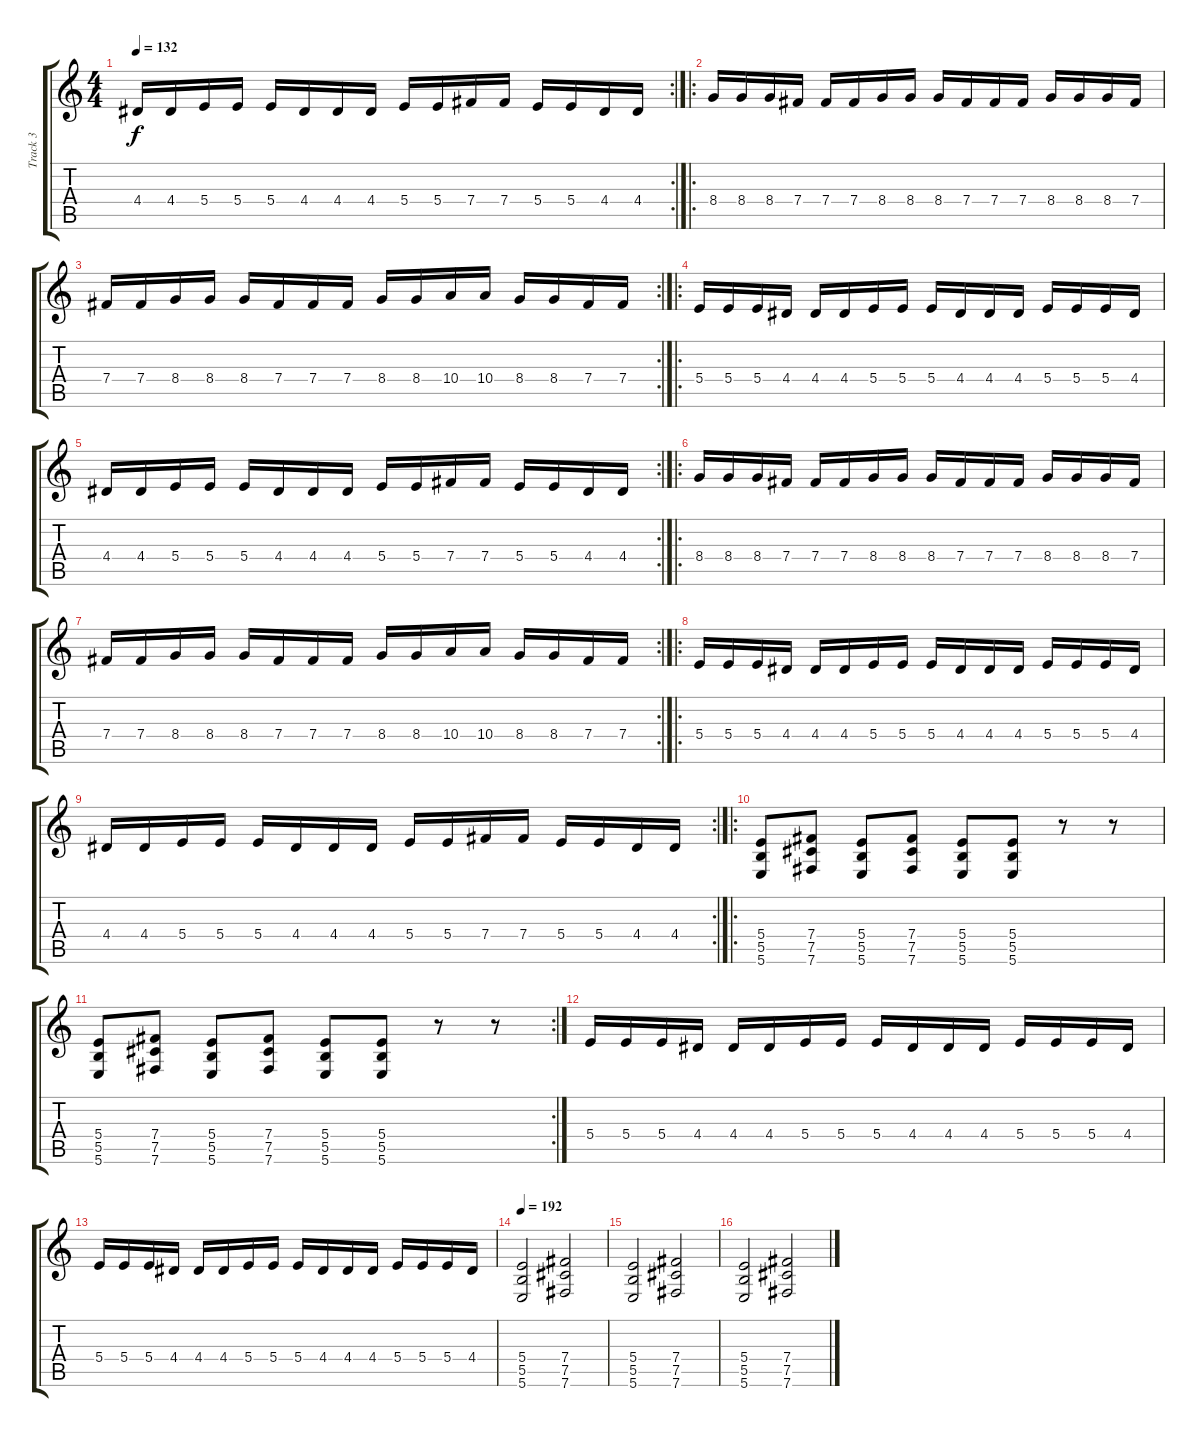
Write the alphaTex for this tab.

\track ("Track 3" "Track 3") {instrument distortionguitar}
\staff {score tabs}
\tuning (Db4 Ab3 E3 B2 Gb2 B1) {hide}
\rc 2
\ts (4 4)
\tempo 132
\clef g2
\ks c
4.4.16{dy f} 4.4.16 5.4.16 5.4.16 5.4.16 4.4.16 4.4.16 4.4.16 5.4.16 5.4.16 7.4.16 7.4.16 5.4.16 5.4.16 4.4.16 4.4.16 |
\ro
8.4.16 8.4.16 8.4.16 7.4.16 7.4.16 7.4.16 8.4.16 8.4.16 8.4.16 7.4.16 7.4.16 7.4.16 8.4.16 8.4.16 8.4.16 7.4.16 |
\rc 2
7.4.16 7.4.16 8.4.16 8.4.16 8.4.16 7.4.16 7.4.16 7.4.16 8.4.16 8.4.16 10.4.16 10.4.16 8.4.16 8.4.16 7.4.16 7.4.16 |
\ro
5.4.16 5.4.16 5.4.16 4.4.16 4.4.16 4.4.16 5.4.16 5.4.16 5.4.16 4.4.16 4.4.16 4.4.16 5.4.16 5.4.16 5.4.16 4.4.16 |
\rc 2
4.4.16 4.4.16 5.4.16 5.4.16 5.4.16 4.4.16 4.4.16 4.4.16 5.4.16 5.4.16 7.4.16 7.4.16 5.4.16 5.4.16 4.4.16 4.4.16 |
\ro
8.4.16 8.4.16 8.4.16 7.4.16 7.4.16 7.4.16 8.4.16 8.4.16 8.4.16 7.4.16 7.4.16 7.4.16 8.4.16 8.4.16 8.4.16 7.4.16 |
\rc 2
7.4.16 7.4.16 8.4.16 8.4.16 8.4.16 7.4.16 7.4.16 7.4.16 8.4.16 8.4.16 10.4.16 10.4.16 8.4.16 8.4.16 7.4.16 7.4.16 |
\ro
5.4.16 5.4.16 5.4.16 4.4.16 4.4.16 4.4.16 5.4.16 5.4.16 5.4.16 4.4.16 4.4.16 4.4.16 5.4.16 5.4.16 5.4.16 4.4.16 |
\rc 2
4.4.16 4.4.16 5.4.16 5.4.16 5.4.16 4.4.16 4.4.16 4.4.16 5.4.16 5.4.16 7.4.16 7.4.16 5.4.16 5.4.16 4.4.16 4.4.16 |
\ro
(5.4 5.5 5.6).8 (7.4 7.5 7.6).8 (5.4 5.5 5.6).8 (7.4 7.5 7.6).8 (5.4 5.5 5.6).8 (5.4 5.5 5.6).8 r.8 r.8 |
\rc 2
(5.4 5.5 5.6).8 (7.4 7.5 7.6).8 (5.4 5.5 5.6).8 (7.4 7.5 7.6).8 (5.4 5.5 5.6).8 (5.4 5.5 5.6).8 r.8 r.8 |
5.4.16 5.4.16 5.4.16 4.4.16 4.4.16 4.4.16 5.4.16 5.4.16 5.4.16 4.4.16 4.4.16 4.4.16 5.4.16 5.4.16 5.4.16 4.4.16 |
5.4.16 5.4.16 5.4.16 4.4.16 4.4.16 4.4.16 5.4.16 5.4.16 5.4.16 4.4.16 4.4.16 4.4.16 5.4.16 5.4.16 5.4.16 4.4.16 |
\tempo 192
(5.4 5.5 5.6).2 (7.4 7.5 7.6).2 |
(5.4 5.5 5.6).2 (7.4 7.5 7.6).2 |
(5.4 5.5 5.6).2 (7.4 7.5 7.6).2
